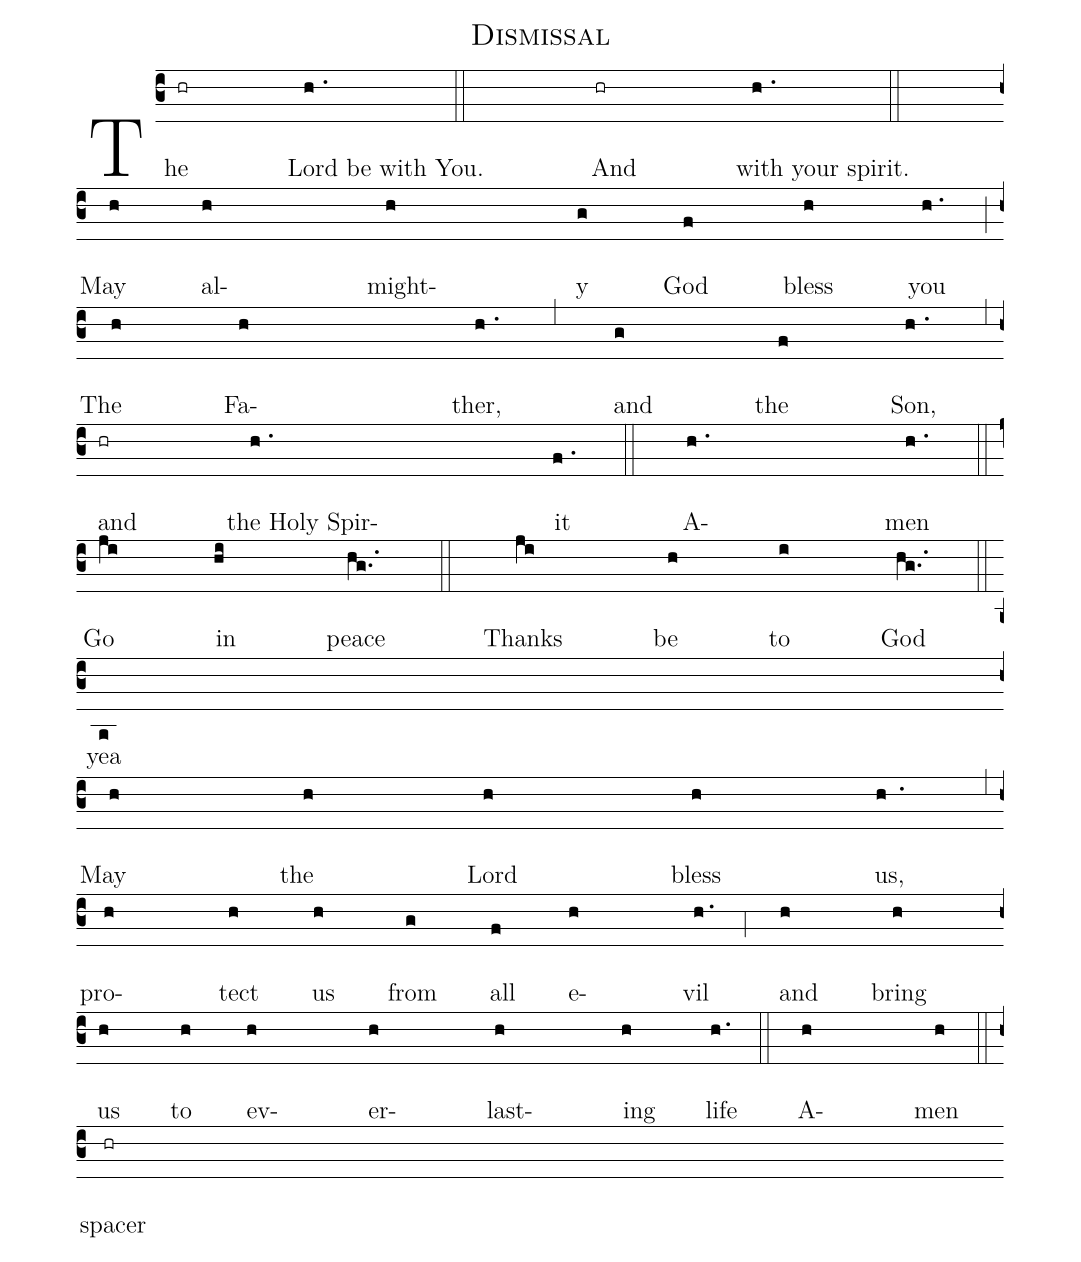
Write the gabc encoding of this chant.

name: Dismissal;
%%
(c3)
The(hr) Lord be with You.(h.) (::)
And(hr) with your spirit.(h.) (::) (z)
May(h) al-(h) might-(h) y(g) God(f) bless(h) you(h.) (;) (z)
The(h) Fa-(h) ther,(h.) (;5) and(g) the(f) Son,(h.) (;5) (z)
and(hr) the Holy Spir-(h.) it(f.) (::) A-(h.) men(h.) (::)(z)
Go(ji) in(hi) peace(hg..) (::) Thanks(ji) be(h) to(i) God(hg..) (::) (z)
yea(a) (z)
May(h) the(h) Lord(h) bless(h) us,(h.) (;5) (z) pro-(h) tect(h) us(h) from(g) all(f) e-(h) vil(h.) (;4)
and(h) bring(h) (z) us(h) to(h) ev-(h) er-(h) last-(h) ing(h) life(h.) (::) A-(h) men(h) (::) (z)
spacer(hr)
